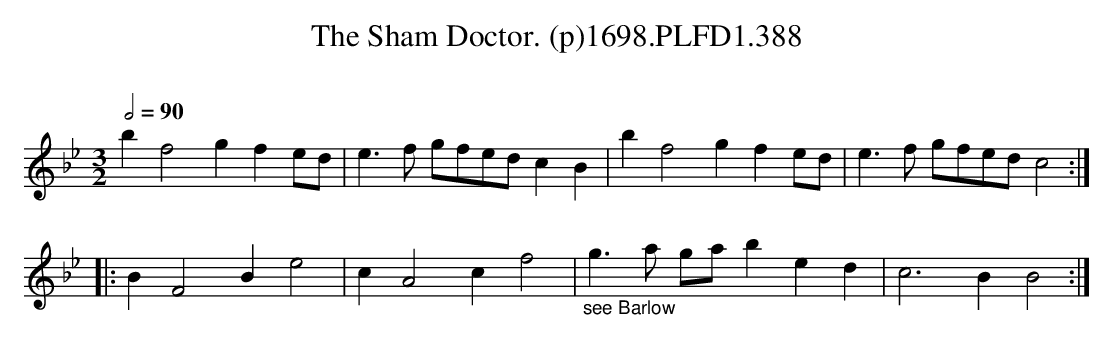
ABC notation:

X:1
T:Sham Doctor. (p)1698.PLFD1.388, The
M:3/2
L:1/4
Q:1/2=90
O:
K:Bb
bf2gfe/d/|e>f g/f/e/d/cB|bf2gfe/d/|e>f g/f/e/d/c2:|
|:BF2Be2|cA2cf2|"_see Barlow"g>a g/a/bed|c3BB2:|
